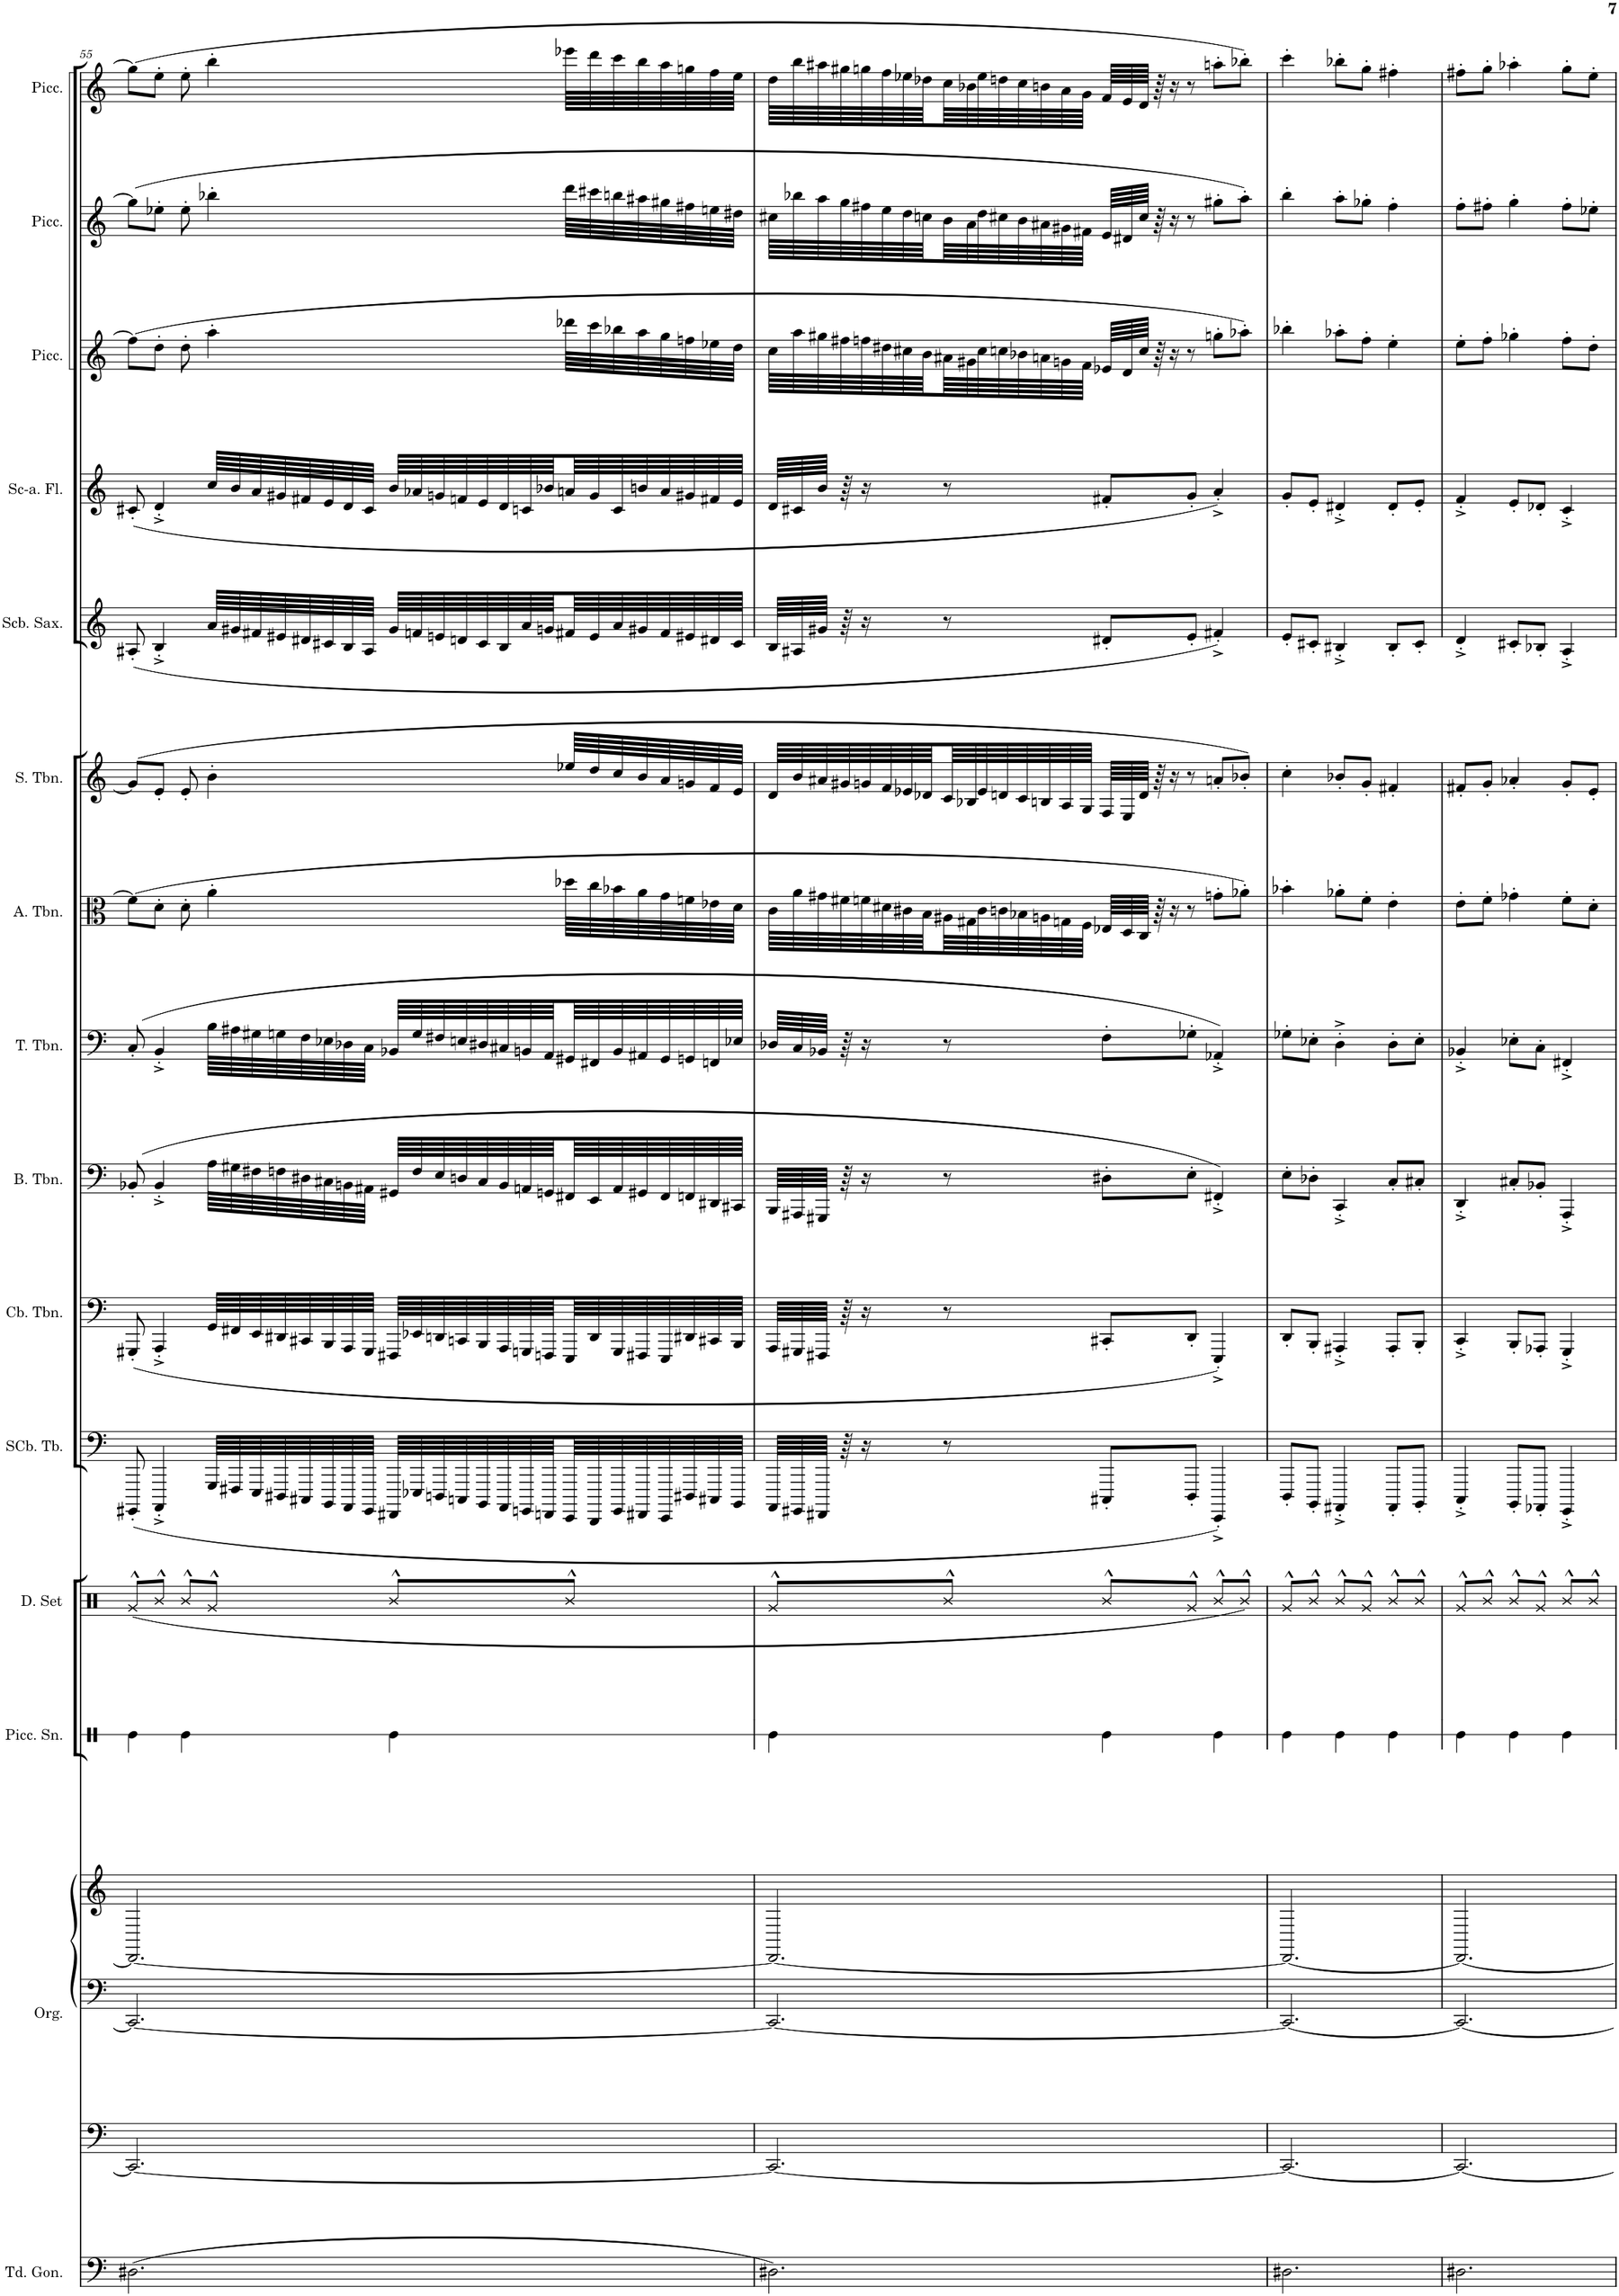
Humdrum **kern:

**kern	**kern	**kern	**kern	**kern	**kern	**kern	**kern	**kern	**kern	**kern	**kern	**kern	**kern	**kern	**kern	**kern
*part15	*part14	*part14	*part14	*part13	*part12	*part11	*part10	*part9	*part8	*part7	*part6	*part5	*part4	*part3	*part2	*part1
*staff17	*staff16	*staff15	*staff14	*staff13	*staff12	*staff11	*staff10	*staff9	*staff8	*staff7	*staff6	*staff5	*staff4	*staff3	*staff2	*staff1
*I"Tuned Gongs	*I"Organ	*	*	*I"Piccolo Snare	*I"Drumset	*I"Sub-Contrabass Tuba	*I"Contrabass Trombone	*I"Bass Trombone	*I"Tenor Trombone	*I"Alto Trombone	*I"Soprano Trombone	*I"Subcontrabass Saxophone	*I"Sub Contra-alto Flute	*I"Piccolo	*I"Piccolo	*I"Piccolo
*I'Td. Gon.	*I'Org.	*	*	*I'Picc. Sn.	*I'D. Set	*I'SCb. Tb.	*I'Cb. Tbn.	*I'B. Tbn.	*I'T. Tbn.	*I'A. Tbn.	*I'S. Tbn.	*I'Scb. Sax.	*I'Sc-a. Fl.	*I'Picc.	*I'Picc.	*I'Picc.
!!LO:PB:g=z
*clefF4	*clefF4	*clefF4	*clefG2	*clefX	*clefX	*clefF4	*clefF4	*clefF4	*clefF4	*clefC3	*clefG2	*clefG2	*clefG2	*clefG2	*clefG2	*clefG2
*	*	*	*	*	*	*	*	*	*	*	*	*Trd22c38	*Trd17c29	*Trd-7c-12	*Trd-7c-12	*Trd-7c-12
*k[]	*k[]	*k[]	*k[]	*k[]	*k[]	*k[]	*k[]	*k[]	*k[]	*k[]	*k[]	*k[]	*k[]	*k[]	*k[]	*k[]
*M3/4	*M3/4	*M3/4	*M3/4	*M3/4	*M3/4	*M3/4	*M3/4	*M3/4	*M3/4	*M3/4	*M3/4	*M3/4	*M3/4	*M3/4	*M3/4	*M3/4
=55	=55	=55	=55	=55	=55	=55	=55	=55	=55	=55	=55	=55	=55	=55	=55	=55
(2.D#X\	2.CC/_	2.CC#/_	2.DD/_	4Re\	(8Rg^^/L	(8GGGG#X'/	(8GGG#X'/	(8BB-X'/	(8C'/	(8f#\L]	(8g#/L]	(8A#X'/	(8c#X'/	(8ff#\L]	(8gg\L]	(8gg#\L]
.	.	.	.	.	8R^^/J	4AAAA'^/	4AAA'^/	4BB-'^/	4BB'^/	8d'\J	8e'/J	4B'^/	4d'^/	8dd'\J	8ee-X'\J	8ee'\J
.	.	.	.	4Re\	8R^^/L	.	.	.	.	8d'\	8e'/	.	.	8dd'\	8ee-'\	8ee'\
.	.	.	.	.	8Rg^^/J	64GGG/LLLL	64GG/LLLL	64A\LLLL	64B\LLLL	4a'\	4b'\	64a/LLLL	64cc/LLLL	4aa'\	4bb-X'\	4bb'\
.	.	.	.	.	.	64FFF#X/	64FF#X/	64G#X\	64A#X\	.	.	64g#X/	64b/	.	.	.
.	.	.	.	.	.	64EEE/	64EE/	64F#X\	64G#X\	.	.	64f#X/	64a/	.	.	.
.	.	.	.	.	.	64DDD#X/	64DD#X/	64Fn\	64Gn\	.	.	64e#X/	64g#X/	.	.	.
.	.	.	.	.	.	64CCC#X/	64CC#X/	64D#X\	64F\	.	.	64d#X/	64f#X/	.	.	.
.	.	.	.	.	.	64BBBB/	64BBB/	64C#X\	64E-X\	.	.	64c#X/	64e/	.	.	.
.	.	.	.	.	.	64AAAA/	64AAA/	64BBn\	64D-X\	.	.	64B/	64d/	.	.	.
.	.	.	.	.	.	64GGGG#/JJJJ	64GGG#/JJJJ	64AA#X\JJJJ	64C\JJJJ	.	.	64A#/JJJJ	64c#/JJJJ	.	.	.
.	.	.	.	4Re\	8R^^/L	64FFFF#X/LLLL	64FFF#X/LLLL	64GG#X/LLLL	64BB-X/LLLL	.	.	64g#/LLLL	64b/LLLL	.	.	.
.	.	.	.	.	.	64EEE-X/	64EE-X/	64F/	64G/	.	.	64fn/	64a-X/	.	.	.
.	.	.	.	.	.	64DDDn/	64DDn/	64E/	64F#X/	.	.	64en/	64gn/	.	.	.
.	.	.	.	.	.	64CCCn/	64CCn/	64Dn/	64En/	.	.	64dn/	64fn/	.	.	.
.	.	.	.	.	.	64BBBB/	64BBB/	64C#/	64D#X/	.	.	64c#/	64e/	.	.	.
.	.	.	.	.	.	64AAAA/	64AAA/	64BB/	64C#X/	.	.	64B/	64d/	.	.	.
.	.	.	.	.	.	64GGGGn/	64GGGn/	64AAn/	64BBn/	.	.	64a/	64cn/	.	.	.
.	.	.	.	.	.	64FFFFn/	64FFFn/	64GGn/	64AA/	.	.	64gn/	64b-X/	.	.	.
.	.	.	.	.	8R^^/J	64EEEE/	64EEE/	64FF#X/	64GG#X/	64dd-X\LLLL	64ee-X/LLLL	64f#X/	64an/	64ddd-X\LLLL	64ddd\LLLL	64eee-X\LLLL
.	.	.	.	.	.	64DDDD/	64DD/	64EE/	64FF#X/	64cc\	64dd/	64e/	64g/	64ccc\	64ccc#X\	64ddd\
.	.	.	.	.	.	64GGGG/	64GGG/	64AA/	64BB/	64b-X\	64cc/	64a/	64c/	64bb-X\	64bbn\	64ccc\
.	.	.	.	.	.	64FFFF#X/	64FFF#X/	64GG#X/	64AA#X/	64a\	64b/	64g#X/	64bn/	64aa\	64aa#X\	64bb\
.	.	.	.	.	.	64EEEE/	64EEE/	64FF#/	64GG#/	64g\	64a/	64f#/	64a/	64gg\	64gg#X\	64aa\
.	.	.	.	.	.	64DDD#X/	64DD#X/	64FFn/	64GGn/	64fn\	64gn/	64e#X/	64g#X/	64ffn\	64ff#X\	64ggn\
.	.	.	.	.	.	64CCC#X/	64CC#X/	64DD#X/	64FFn/	64e-X\	64f/	64d#X/	64f#X/	64ee-X\	64een\	64ff\
.	.	.	.	.	.	64BBBB/JJJJ	64BBB/JJJJ	64CC#X/JJJJ	64E-X/JJJJ	64d\JJJJ	64e/JJJJ	64c#/JJJJ	64e/JJJJ	64dd\JJJJ	64dd#X\JJJJ	64ee\JJJJ
=56	=56	=56	=56	=56	=56	=56	=56	=56	=56	=56	=56	=56	=56	=56	=56	=56
2.D#X\)	2.CC/_	2.CC#/_	2.DD/_	4Re\	8Rg^^/L	64AAAA/LLLL	64AAA/LLLL	64BBB/LLLL	64D-X/LLLL	64c\LLLL	64d/LLLL	64B/LLLL	64d/LLLL	64cc\LLLL	64cc#X\LLLL	64dd\LLLL
.	.	.	.	.	.	64GGGG#X/	64GGG#X/	64AAA#X/	64C/	64a\	64b/	64A#X/	64c#X/	64aa\	64bb-X\	64bb\
.	.	.	.	.	.	64FFFF#X/JJJJ	64FFF#X/JJJJ	64GGG#X/JJJJ	64BB-X/JJJJ	64g#X\	64a#X/	64g#X/JJJJ	64b/JJJJ	64gg#X\	64aa\	64aa#X\
.	.	.	.	.	.	64r	64r	64r	64r	64f#X\	64g#X/	64r	64r	64ff#X\	64gg\	64gg#X\
.	.	.	.	.	.	16r	16r	16r	16r	64fn\	64gn/	16r	16r	64ffn\	64ff#X\	64ggn\
.	.	.	.	.	.	.	.	.	.	64d#X\	64f/	.	.	64dd#X\	64ee\	64ff\
.	.	.	.	.	.	.	.	.	.	64c#X\	64e-X/	.	.	64cc#X\	64dd\	64ee-X\
.	.	.	.	.	.	.	.	.	.	64B\	64d-X/	.	.	64b\	64ccn\	64dd-X\
.	.	.	.	.	8R^^/J	8r	8r	8r	8r	64A#X\	64c/	8r	8r	64a#X\	64b\	64cc\
.	.	.	.	.	.	.	.	.	.	64G#X\	64B-X/	.	.	64g#X\	64a\	64b-X\
.	.	.	.	.	.	.	.	.	.	64c#\	64e-/	.	.	64cc#\	64dd\	64ee-\
.	.	.	.	.	.	.	.	.	.	64cn\	64dn/	.	.	64ccn\	64cc#X\	64ddn\
.	.	.	.	.	.	.	.	.	.	64B-X\	64c/	.	.	64b-X\	64b\	64cc\
.	.	.	.	.	.	.	.	.	.	64An\	64Bn/	.	.	64an\	64a#X\	64bn\
.	.	.	.	.	.	.	.	.	.	64Gn\	64A/	.	.	64gn\	64g#X\	64a\
.	.	.	.	.	.	.	.	.	.	64F\JJJJ	64G/JJJJ	.	.	64f\JJJJ	64f#X\JJJJ	64g\JJJJ
.	.	.	.	4Re\	8R^^/L	8CCC#X'/L	8CC#X'/L	8D#X'\L	8F'\L	64E-X/LLLL	64F/LLLL	8d#X'/L	8f#X'/L	64e-X/LLLL	64e/LLLL	64f/LLLL
.	.	.	.	.	.	.	.	.	.	64D/	64E/	.	.	64d/	64d#X/	64e/
.	.	.	.	.	.	.	.	.	.	64C/JJJJ	64d/JJJJ	.	.	64cc/JJJJ	64cc#/JJJJ	64d/JJJJ
.	.	.	.	.	.	.	.	.	.	64r	64r	.	.	64r	64r	64r
.	.	.	.	.	.	.	.	.	.	16r	16r	.	.	16r	16r	16r
.	.	.	.	.	8Rg^^/J	8DDD'/J	8DD'/J	8E'\J	8G-X'\J	8r	8r	8e'/J	8g'/J	8r	8r	8r
.	.	.	.	4Re\	8R^^/L	4EEEE'^/)	4EEE'^/)	4FF#X'^/)	4AA-X'^/)	8gn'\L	8an'/L	4f#X'^/)	4a'^/)	8ggn'\L	8gg#X'\L	8aan'\L
.	.	.	.	.	8R^^/J)	.	.	.	.	8a-X'\J)	8b-X'/J)	.	.	8aa-X'\J)	8aa'\J)	8bb-X'\J)
=57	=57	=57	=57	=57	=57	=57	=57	=57	=57	=57	=57	=57	=57	=57	=57	=57
2.D#X\	2.CC/_	2.CC#/_	2.DD/_	4Re\	8Rg^^/L	8DDD'/L	8DD'/L	8E'\L	8G-X'\L	4b-X'\	4cc'\	8e'/L	8g'/L	4bb-X'\	4bb'\	4ccc'\
.	.	.	.	.	8R^^/J	8BBBB'/J	8BBB'/J	8D-X'\J	8E-X'\J	.	.	8c#X'/J	8e'/J	.	.	.
.	.	.	.	4Re\	8R^^/L	4AAAA#X'^/	4AAA#X'^/	4CC'^/	4D'^\	8a-X'\L	8b-X'/L	4B#X'^/	4d#X'^/	8aa-X'\L	8aa'\L	8bb-X'\L
.	.	.	.	.	8Rg^^/J	.	.	.	.	8f'\J	8g'/J	.	.	8ff'\J	8gg-X'\J	8gg'\J
.	.	.	.	4Re\	8R^^/L	8AAAA#'/L	8AAA#'/L	8C'/L	8D'\L	4e'\	4f#X'/	8B#'/L	8d#'/L	4ee'\	4ff'\	4ff#X'\
.	.	.	.	.	8R^^/J	8BBBB'/J	8BBB'/J	8C#X'/J	8E-'\J	.	.	8c#'/J	8e'/J	.	.	.
=58	=58	=58	=58	=58	=58	=58	=58	=58	=58	=58	=58	=58	=58	=58	=58	=58
2.D#X\	2.CC/_	2.CC#/_	2.DD/_	4Re\	8Rg^^/L	4CCC'^/	4CC'^/	4DD'^/	4BB-X'^/	8e'\L	8f#X'/L	4d'^/	4f'^/	8ee'\L	8ff'\L	8ff#X'\L
.	.	.	.	.	8R^^/J	.	.	.	.	8f'\J	8g'/J	.	.	8ff'\J	8ff#X'\J	8gg'\J
.	.	.	.	4Re\	8R^^/L	8BBBB'/L	8BBB'/L	8C#X'/L	8E-X'\L	4g-X'\	4a-X'/	8c#X'/L	8e'/L	4gg-X'\	4gg'\	4aa-X'\
.	.	.	.	.	8Rg^^/J	8AAAA-X'/J	8AAA-X'/J	8BB-X'/J	8C'\J	.	.	8B-X'/J	8d-X'/J	.	.	.
.	.	.	.	4Re\	8R^^/L	4GGGG'^/	4GGG'^/	4AAA'^/	4FF#X'^/	8f'\L	8g'/L	4A'^/	4c'^/	8ff'\L	8ff#'\L	8gg'\L
.	.	.	.	.	8R^^/J	.	.	.	.	8d'\J	8e'/J	.	.	8dd'\J	8ee-X'\J	8ee'\J
=	=	=	=	=	=	=	=	=	=	=	=	=	=	=	=	=
*-	*-	*-	*-	*-	*-	*-	*-	*-	*-	*-	*-	*-	*-	*-	*-	*-
